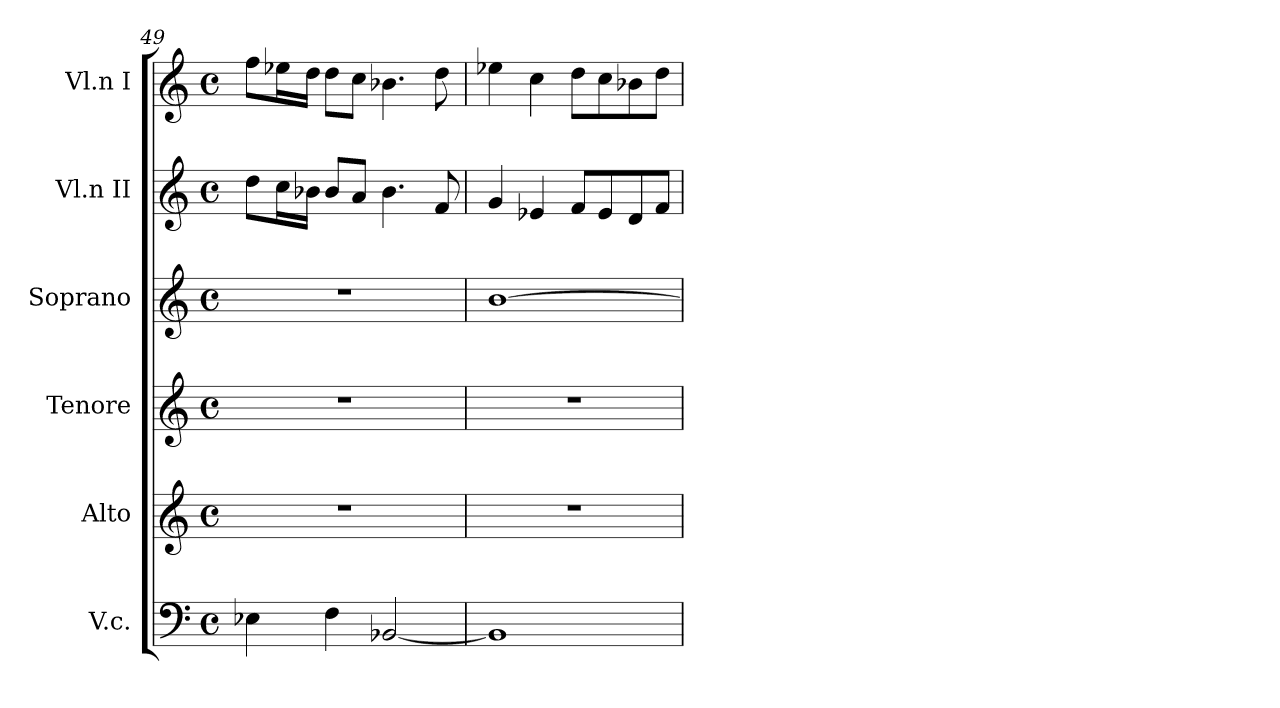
**kern	**kern	**kern	**kern	**kern	**kern
*part6	*part5	*part4	*part3	*part2	*part1
*staff6	*staff5	*staff4	*staff3	*staff2	*staff1
*I"V.c.	*I"Alto	*I"Tenore	*I"Soprano	*I"Vl.n II	*I"Vl.n I
*I'V.c.	*I'Alto	*I'Tenore	*I'Soprano	*I'Vl.n II	*I'Vl.n I
*clefF4	*clefG2	*clefG2	*clefG2	*clefG2	*clefG2
*k[]	*k[]	*k[]	*k[]	*k[]	*k[]
*C:	*C:	*C:	*C:	*C:	*C:
*M4/4	*M4/4	*M4/4	*M4/4	*M4/4	*M4/4
*met(c)	*met(c)	*met(c)	*met(c)	*met(c)	*met(c)
=49	=49	=49	=49	=49	=49
4E-X\	1r	1r	1r	8dd\L	8ff\L
.	.	.	.	16cc\L	16ee-X\L
.	.	.	.	16b-X\JJ	16dd\JJ
4F\	.	.	.	8b-/L	8dd\L
.	.	.	.	8a/J	8cc\J
[<2BB-X/	.	.	.	4.b-\	4.b-X\
.	.	.	.	8f/	8dd\
=50	=50	=50	=50	=50	=50
1BB-]	1r	1r	[>1b	4g/	4ee-X\
.	.	.	.	4e-X/	4cc\
.	.	.	.	8f/L	8dd\L
.	.	.	.	8e-/	8cc\
.	.	.	.	8d/	8b-X\
.	.	.	.	8f/J	8dd\J
=	=	=	=	=	=
*-	*-	*-	*-	*-	*-
